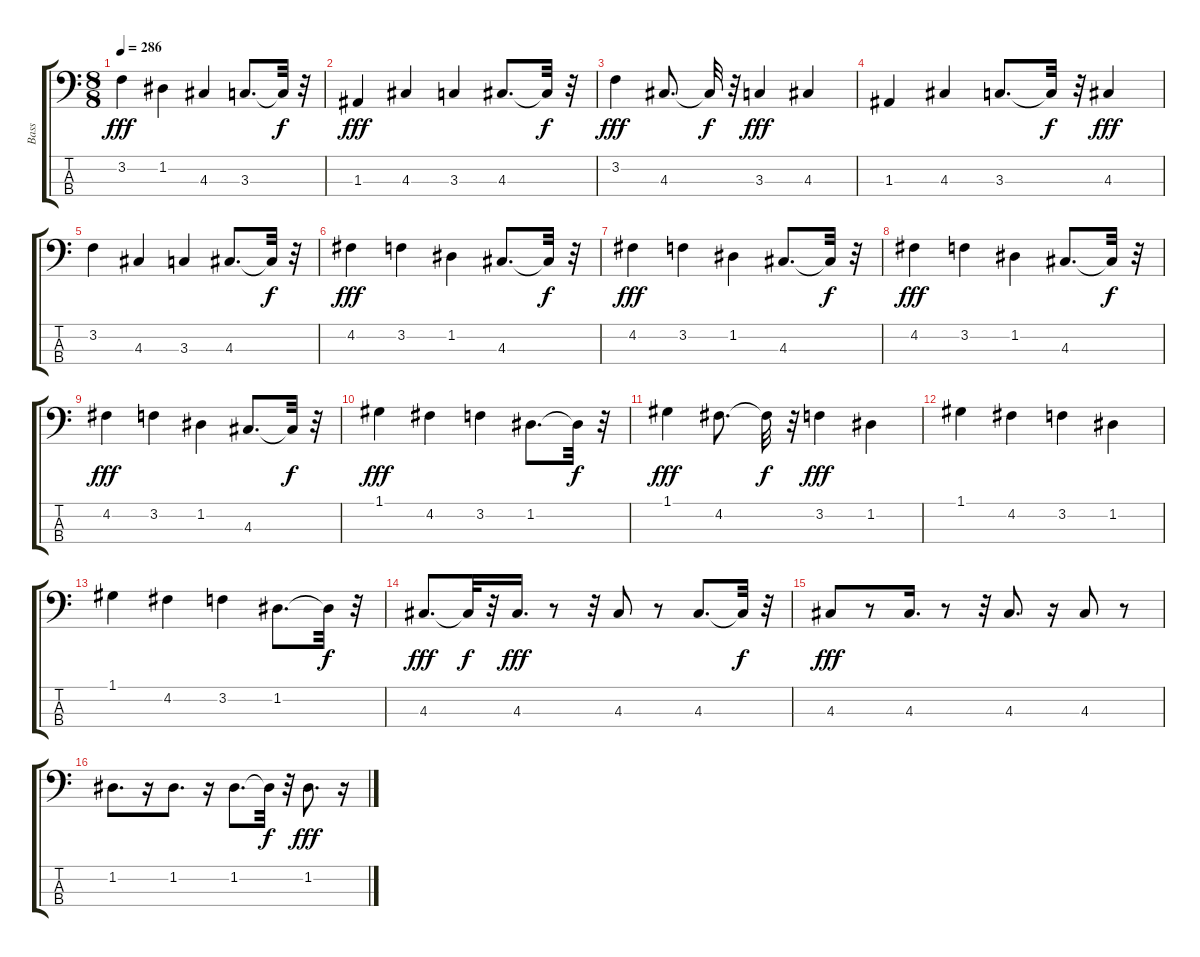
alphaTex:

\track ("Bass" "Bass") {instrument electricbassfinger}
\staff {score tabs}
\tuning (G2 D2 A1 E1) {hide}
\ts (8 8)
\tempo 286
\clef f4
\ks c
3.2.4{dy fff} 1.2.4 4.3.4 3.3.8{d} 3.3{t}.32{dy f} r.32 |
1.3.4{dy fff} 4.3.4 3.3.4 4.3.8{d} 4.3{t}.32{dy f} r.32 |
3.2.4{dy fff} 4.3.8{d} 4.3{t}.32{dy f} r.32 3.3.4{dy fff} 4.3.4 |
1.3.4 4.3.4 3.3.8{d} 3.3{t}.32{dy f} r.32 4.3.4{dy fff} |
3.2.4 4.3.4 3.3.4 4.3.8{d} 4.3{t}.32{dy f} r.32 |
4.2.4{dy fff} 3.2.4 1.2.4 4.3.8{d} 4.3{t}.32{dy f} r.32 |
4.2.4{dy fff} 3.2.4 1.2.4 4.3.8{d} 4.3{t}.32{dy f} r.32 |
4.2.4{dy fff} 3.2.4 1.2.4 4.3.8{d} 4.3{t}.32{dy f} r.32 |
4.2.4{dy fff} 3.2.4 1.2.4 4.3.8{d} 4.3{t}.32{dy f} r.32 |
1.1.4{dy fff} 4.2.4 3.2.4 1.2.8{d} 1.2{t}.32{dy f} r.32 |
1.1.4{dy fff} 4.2.8{d} 4.2{t}.32{dy f} r.32 3.2.4{dy fff} 1.2.4 |
1.1.4 4.2.4 3.2.4 1.2.4 |
1.1.4 4.2.4 3.2.4 1.2.8{d} 1.2{t}.32{dy f} r.32 |
4.3.8{d dy fff} 4.3{t}.32{dy f} r.32 4.3.16{d dy fff} r.8 r.32 4.3.8 r.8 4.3.8{d} 4.3{t}.32{dy f} r.32 |
4.3.8{dy fff} r.8 4.3.16{d} r.8 r.32 4.3.8{d} r.16 4.3.8 r.8 |
1.2.8{d} r.16 1.2.8{d} r.16 1.2.8{d} 1.2{t}.32{dy f} r.32 1.2.8{d dy fff} r.16
